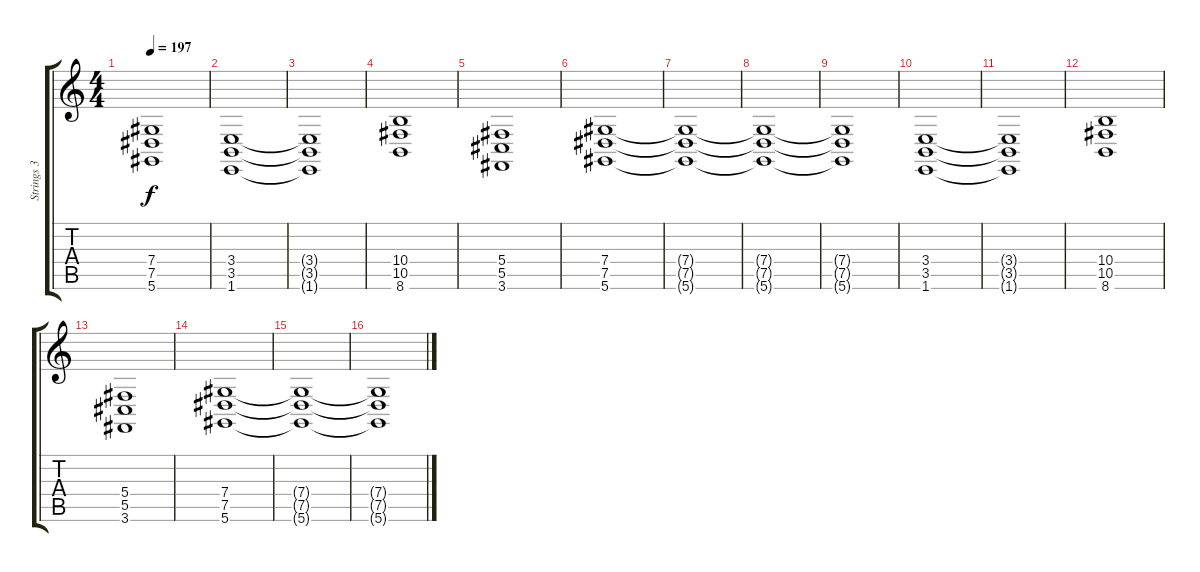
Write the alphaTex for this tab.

\track ("Strings 3" "Strings 3") {instrument stringensemble2}
\staff {score tabs}
\tuning (Eb4 Bb3 Gb3 Db3 Ab2 Eb2) {hide}
\ts (4 4)
\tempo 197
\clef g2
\ks c
(7.4{t} 7.5{t} 5.6{t}).1{dy f} |
(3.4 3.5 1.6).1 |
(3.4{t} 3.5{t} 1.6{t}).1 |
(10.4 10.5 8.6).1 |
(5.4 5.5 3.6).1 |
(7.4 7.5 5.6).1 |
(7.4{t} 7.5{t} 5.6{t}).1 |
(7.4{t} 7.5{t} 5.6{t}).1 |
(7.4{t} 7.5{t} 5.6{t}).1 |
(3.4 3.5 1.6).1 |
(3.4{t} 3.5{t} 1.6{t}).1 |
(10.4 10.5 8.6).1 |
(5.4 5.5 3.6).1 |
(7.4 7.5 5.6).1 |
(7.4{t} 7.5{t} 5.6{t}).1 |
(7.4{t} 7.5{t} 5.6{t}).1
